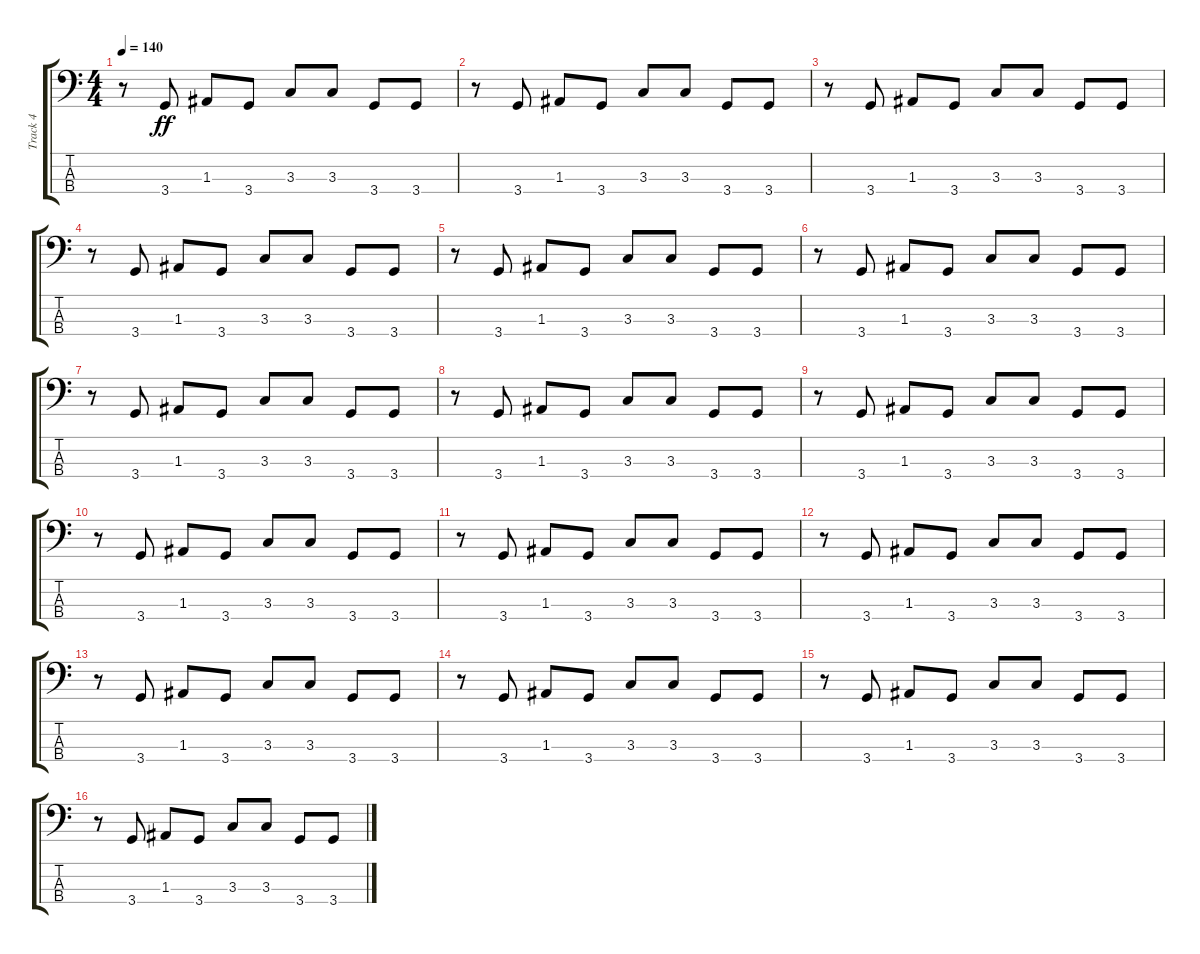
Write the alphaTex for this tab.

\track ("Track 4" "Track 4") {instrument electricbasspick}
\staff {score tabs}
\tuning (G2 D2 A1 E1) {hide}
\ts (4 4)
\tempo 140
\clef f4
\ks c
r.8{dy ff} 3.4.8 1.3.8 3.4.8 3.3.8 3.3.8 3.4.8 3.4.8 |
r.8 3.4.8 1.3.8 3.4.8 3.3.8 3.3.8 3.4.8 3.4.8 |
r.8 3.4.8 1.3.8 3.4.8 3.3.8 3.3.8 3.4.8 3.4.8 |
r.8 3.4.8 1.3.8 3.4.8 3.3.8 3.3.8 3.4.8 3.4.8 |
r.8 3.4.8 1.3.8 3.4.8 3.3.8 3.3.8 3.4.8 3.4.8 |
r.8 3.4.8 1.3.8 3.4.8 3.3.8 3.3.8 3.4.8 3.4.8 |
r.8 3.4.8 1.3.8 3.4.8 3.3.8 3.3.8 3.4.8 3.4.8 |
r.8 3.4.8 1.3.8 3.4.8 3.3.8 3.3.8 3.4.8 3.4.8 |
r.8 3.4.8 1.3.8 3.4.8 3.3.8 3.3.8 3.4.8 3.4.8 |
r.8 3.4.8 1.3.8 3.4.8 3.3.8 3.3.8 3.4.8 3.4.8 |
r.8 3.4.8 1.3.8 3.4.8 3.3.8 3.3.8 3.4.8 3.4.8 |
r.8 3.4.8 1.3.8 3.4.8 3.3.8 3.3.8 3.4.8 3.4.8 |
r.8 3.4.8 1.3.8 3.4.8 3.3.8 3.3.8 3.4.8 3.4.8 |
r.8 3.4.8 1.3.8 3.4.8 3.3.8 3.3.8 3.4.8 3.4.8 |
r.8 3.4.8 1.3.8 3.4.8 3.3.8 3.3.8 3.4.8 3.4.8 |
r.8 3.4.8 1.3.8 3.4.8 3.3.8 3.3.8 3.4.8 3.4.8
